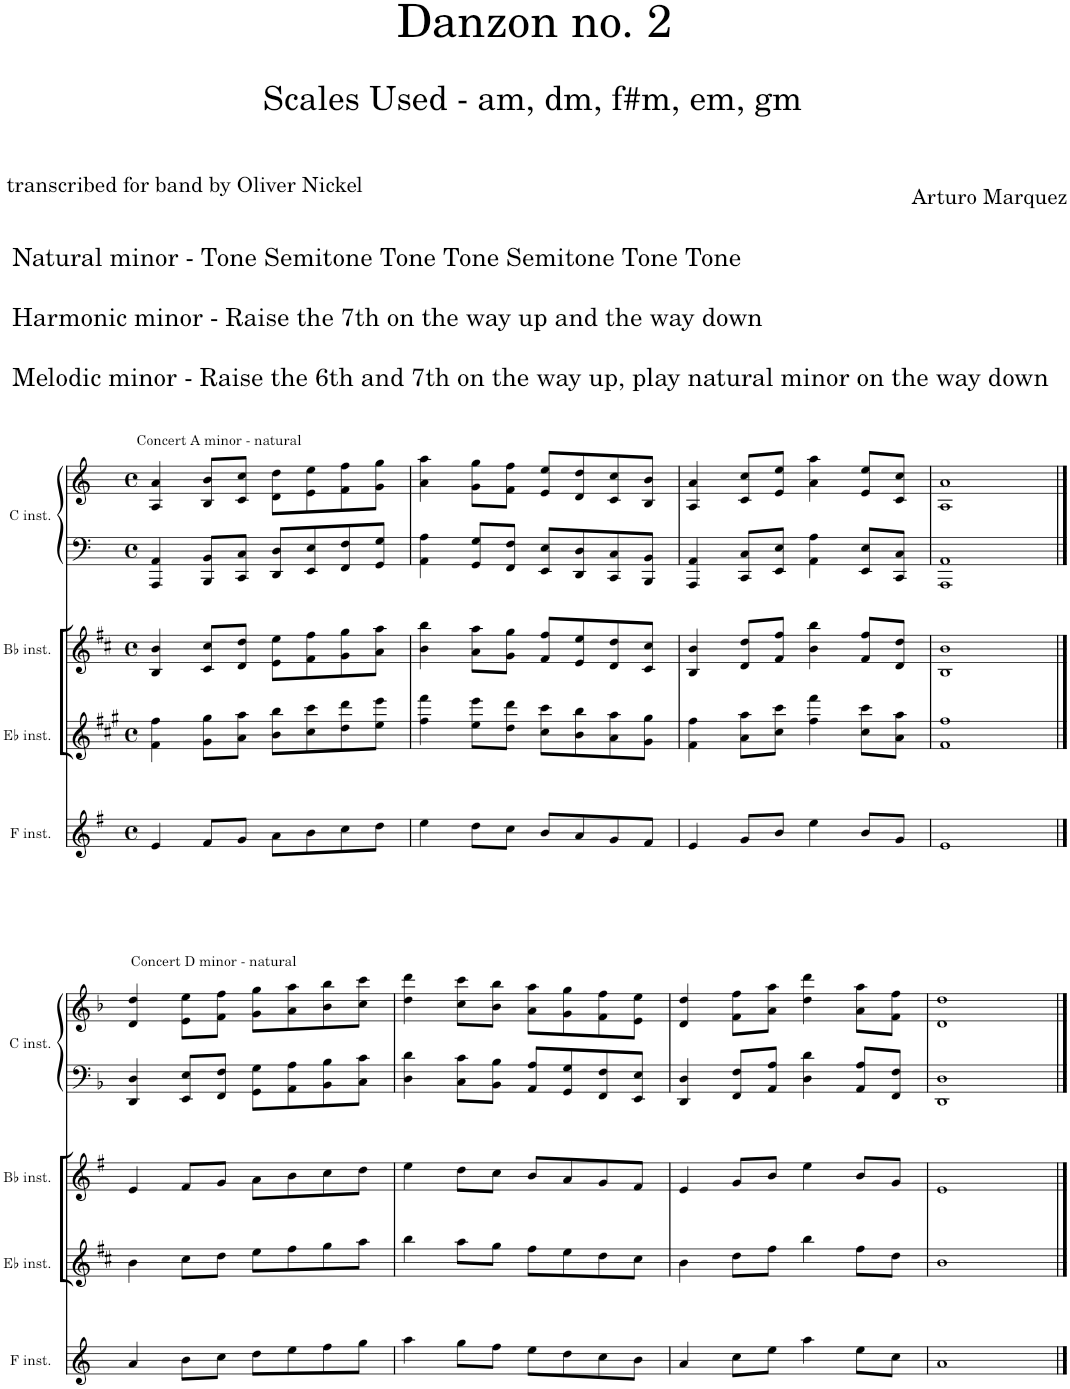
**kern	**kern	**kern	**kern	**kern
*part4	*part3	*part2	*part1	*part1
*staff5	*staff4	*staff3	*staff2	*staff1
*I"F inst.	*I"Eb inst.	*I"Bb inst.	*I"C inst.	*
*I'F inst.	*I'Eb inst.	*I'Bb inst.	*I'C inst.	*
*clefG2	*clefG2	*clefG2	*clefF4	*clefG2
*Trd4c7	*Trd5c9	*Trd1c2	*	*
*k[f#]	*k[f#c#g#]	*k[f#c#]	*k[]	*k[]
*M4/4	*M4/4	*M4/4	*M4/4	*M4/4
*met(c)	*met(c)	*met(c)	*met(c)	*met(c)
=1	=1	=1	=1	=1
!	!	!	!	!LO:TX:a:t=Concert A minor - natural
4e/	4f#\ 4ff#\	4B/ 4b/	4AAA/ 4AA/	4A/ 4a/
8f#/L	8g#\ 8gg#\L	8c#/ 8cc#/L	8BBB/ 8BB/L	8B/ 8b/L
8g/J	8a\ 8aa\J	8d/ 8dd/J	8CC/ 8C/J	8c/ 8cc/J
8a\L	8b\ 8bb\L	8e\ 8ee\L	8DD/ 8D/L	8d\ 8dd\L
8b\	8cc#\ 8ccc#\	8f#\ 8ff#\	8EE/ 8E/	8e\ 8ee\
8cc\	8dd\ 8ddd\	8g\ 8gg\	8FF/ 8F/	8f\ 8ff\
8dd\J	8ee\ 8eee\J	8a\ 8aa\J	8GG/ 8G/J	8g\ 8gg\J
=2	=2	=2	=2	=2
4ee\	4ff#\ 4fff#\	4b\ 4bb\	4AA\ 4A\	4a\ 4aa\
8dd\L	8ee\ 8eee\L	8a\ 8aa\L	8GG/ 8G/L	8g\ 8gg\L
8cc\J	8dd\ 8ddd\J	8g\ 8gg\J	8FF/ 8F/J	8f\ 8ff\J
8b/L	8cc#\ 8ccc#\L	8f#/ 8ff#/L	8EE/ 8E/L	8e/ 8ee/L
8a/	8b\ 8bb\	8e/ 8ee/	8DD/ 8D/	8d/ 8dd/
8g/	8a\ 8aa\	8d/ 8dd/	8CC/ 8C/	8c/ 8cc/
8f#/J	8g#\ 8gg#\J	8c#/ 8cc#/J	8BBB/ 8BB/J	8B/ 8b/J
=3	=3	=3	=3	=3
4e/	4f#\ 4ff#\	4B/ 4b/	4AAA/ 4AA/	4A/ 4a/
8g/L	8a\ 8aa\L	8d/ 8dd/L	8CC/ 8C/L	8c/ 8cc/L
8b/J	8cc#\ 8ccc#\J	8f#/ 8ff#/J	8EE/ 8E/J	8e/ 8ee/J
4ee\	4ff#\ 4fff#\	4b\ 4bb\	4AA\ 4A\	4a\ 4aa\
8b/L	8cc#\ 8ccc#\L	8f#/ 8ff#/L	8EE/ 8E/L	8e/ 8ee/L
8g/J	8a\ 8aa\J	8d/ 8dd/J	8CC/ 8C/J	8c/ 8cc/J
=4	=4	=4	=4	=4
1e	1f# 1ff#	1B 1b	1AAA 1AA	1A 1a
!!LO:LB:g=z
==1	==1	==1	==1	==1
*k[]	*k[f#c#]	*k[f#]	*k[b-]	*k[b-]
!	!	!	!	!LO:TX:a:t=Concert D minor - natural
4a/	4b\	4e/	4DD/ 4D/	4d/ 4dd/
8b\L	8cc#\L	8f#/L	8EE/ 8E/L	8e\ 8ee\L
8cc\J	8dd\J	8g/J	8FF/ 8F/J	8f\ 8ff\J
8dd\L	8ee\L	8a\L	8GG\ 8G\L	8g\ 8gg\L
8ee\	8ff#\	8b\	8AA\ 8A\	8a\ 8aa\
8ff\	8gg\	8cc\	8BB-\ 8B-\	8b-\ 8bb-\
8gg\J	8aa\J	8dd\J	8C\ 8c\J	8cc\ 8ccc\J
=2	=2	=2	=2	=2
4aa\	4bb\	4ee\	4D\ 4d\	4dd\ 4ddd\
8gg\L	8aa\L	8dd\L	8C\ 8c\L	8cc\ 8ccc\L
8ff\J	8gg\J	8cc\J	8BB-\ 8B-\J	8b-\ 8bb-\J
8ee\L	8ff#\L	8b/L	8AA/ 8A/L	8a\ 8aa\L
8dd\	8ee\	8a/	8GG/ 8G/	8g\ 8gg\
8cc\	8dd\	8g/	8FF/ 8F/	8f\ 8ff\
8b\J	8cc#\J	8f#/J	8EE/ 8E/J	8e\ 8ee\J
=3	=3	=3	=3	=3
4a/	4b\	4e/	4DD/ 4D/	4d/ 4dd/
8cc\L	8dd\L	8g/L	8FF/ 8F/L	8f\ 8ff\L
8ee\J	8ff#\J	8b/J	8AA/ 8A/J	8a\ 8aa\J
4aa\	4bb\	4ee\	4D\ 4d\	4dd\ 4ddd\
8ee\L	8ff#\L	8b/L	8AA/ 8A/L	8a\ 8aa\L
8cc\J	8dd\J	8g/J	8FF/ 8F/J	8f\ 8ff\J
=4	=4	=4	=4	=4
1a	1b	1e	1DD 1D	1d 1dd
==	==	==	==	==
*-	*-	*-	*-	*-
